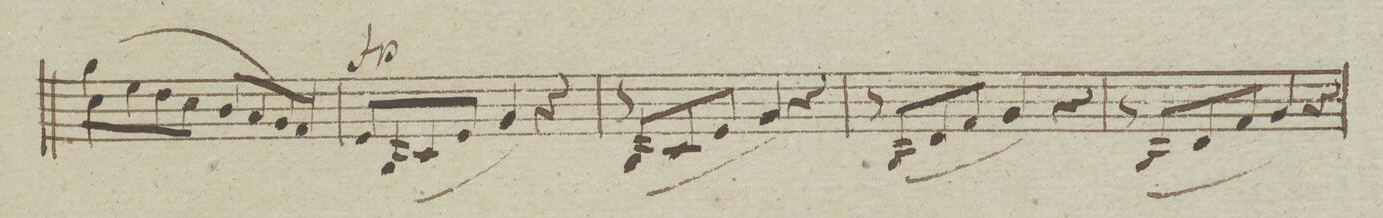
**kern	**dynam
*I"Violino. 2do	*
*clefG2	*
*k[nenbna]	*
*met(c|)	*
*M2/2	*
8cc\L (8gg\	.
8ee\	.
8dd\	.
8cc\J	.
8b/L	.
8a/	.
8g/	.
8f/J)	.
=42	=42
8e/L	fp
(8G/	.
8c/	.
8e/J	.
4g/)	.
4r	.
=43	=43
8r	.
(8G/L	.
8c/	.
8e/J	.
4g/)	.
4r	.
=44	=44
8r	.
(8G/L	.
8d/	.
8f/J	.
4g/)	.
4r	.
=45	=45
8r	.
(8G/L	.
8d/	.
8f/J	.
4g/)	.
4r	.
=46	=46
*-	*-
